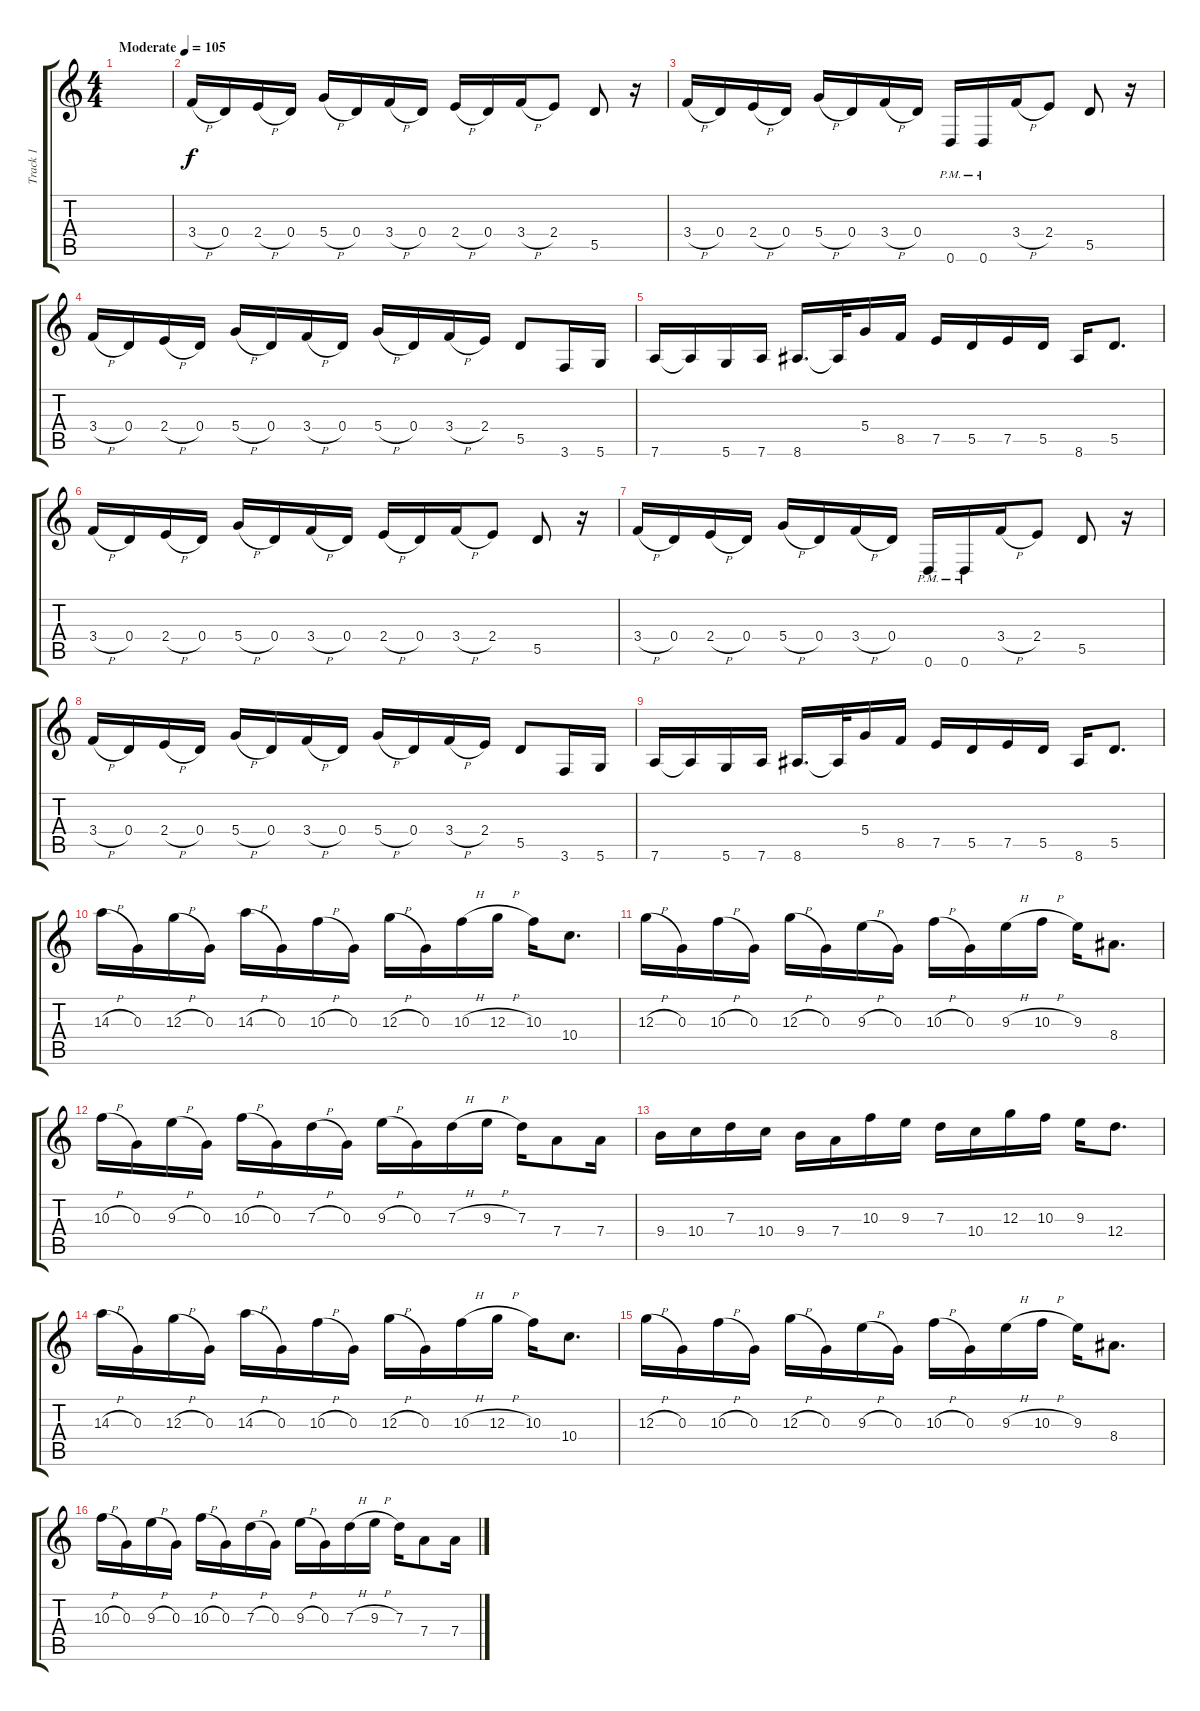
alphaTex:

\track ("Track 1" "Track 1") {instrument distortionguitar}
\staff {score tabs}
\tuning (E4 B3 G3 D3 A2 D2) {hide}
\ts (4 4)
\tempo (105 "Moderate")
\clef g2
\ks c
|
3.4{h}.16 0.4.16 2.4{h}.16 0.4.16 5.4{h}.16 0.4.16 3.4{h}.16 0.4.16 2.4{h}.16 0.4.16 3.4{h}.16 2.4.8 5.5.8 r.16 |
3.4{h}.16 0.4.16 2.4{h}.16 0.4.16 5.4{h}.16 0.4.16 3.4{h}.16 0.4.16 0.6{pm}.16 0.6{pm}.16 3.4{h}.16 2.4.8 5.5.8 r.16 |
3.4{h}.16 0.4.16 2.4{h}.16 0.4.16 5.4{h}.16 0.4.16 3.4{h}.16 0.4.16 5.4{h}.16 0.4.16 3.4{h}.16 2.4.16 5.5.8 3.6.16 5.6.16 |
7.6.16 7.6{t}.16 5.6.16 7.6.16 8.6.16{d} 8.6{t}.32 5.4.16 8.5.16 7.5.16 5.5.16 7.5.16 5.5.16 8.6.16 5.5.8{d} |
3.4{h}.16 0.4.16 2.4{h}.16 0.4.16 5.4{h}.16 0.4.16 3.4{h}.16 0.4.16 2.4{h}.16 0.4.16 3.4{h}.16 2.4.8 5.5.8 r.16 |
3.4{h}.16 0.4.16 2.4{h}.16 0.4.16 5.4{h}.16 0.4.16 3.4{h}.16 0.4.16 0.6{pm}.16 0.6{pm}.16 3.4{h}.16 2.4.8 5.5.8 r.16 |
3.4{h}.16 0.4.16 2.4{h}.16 0.4.16 5.4{h}.16 0.4.16 3.4{h}.16 0.4.16 5.4{h}.16 0.4.16 3.4{h}.16 2.4.16 5.5.8 3.6.16 5.6.16 |
7.6.16 7.6{t}.16 5.6.16 7.6.16 8.6.16{d} 8.6{t}.32 5.4.16 8.5.16 7.5.16 5.5.16 7.5.16 5.5.16 8.6.16 5.5.8{d} |
14.3{h}.16 0.3.16 12.3{h}.16 0.3.16 14.3{h}.16 0.3.16 10.3{h}.16 0.3.16 12.3{h}.16 0.3.16 10.3{h}.16 12.3{h}.16 10.3.16 10.4.8{d} |
12.3{h}.16 0.3.16 10.3{h}.16 0.3.16 12.3{h}.16 0.3.16 9.3{h}.16 0.3.16 10.3{h}.16 0.3.16 9.3{h}.16 10.3{h}.16 9.3.16 8.4.8{d} |
10.3{h}.16 0.3.16 9.3{h}.16 0.3.16 10.3{h}.16 0.3.16 7.3{h}.16 0.3.16 9.3{h}.16 0.3.16 7.3{h}.16 9.3{h}.16 7.3.16 7.4.8 7.4.16 |
9.4.16 10.4.16 7.3.16 10.4.16 9.4.16 7.4.16 10.3.16 9.3.16 7.3.16 10.4.16 12.3.16 10.3.16 9.3.16 12.4.8{d} |
14.3{h}.16 0.3.16 12.3{h}.16 0.3.16 14.3{h}.16 0.3.16 10.3{h}.16 0.3.16 12.3{h}.16 0.3.16 10.3{h}.16 12.3{h}.16 10.3.16 10.4.8{d} |
12.3{h}.16 0.3.16 10.3{h}.16 0.3.16 12.3{h}.16 0.3.16 9.3{h}.16 0.3.16 10.3{h}.16 0.3.16 9.3{h}.16 10.3{h}.16 9.3.16 8.4.8{d} |
10.3{h}.16 0.3.16 9.3{h}.16 0.3.16 10.3{h}.16 0.3.16 7.3{h}.16 0.3.16 9.3{h}.16 0.3.16 7.3{h}.16 9.3{h}.16 7.3.16 7.4.8 7.4.16
